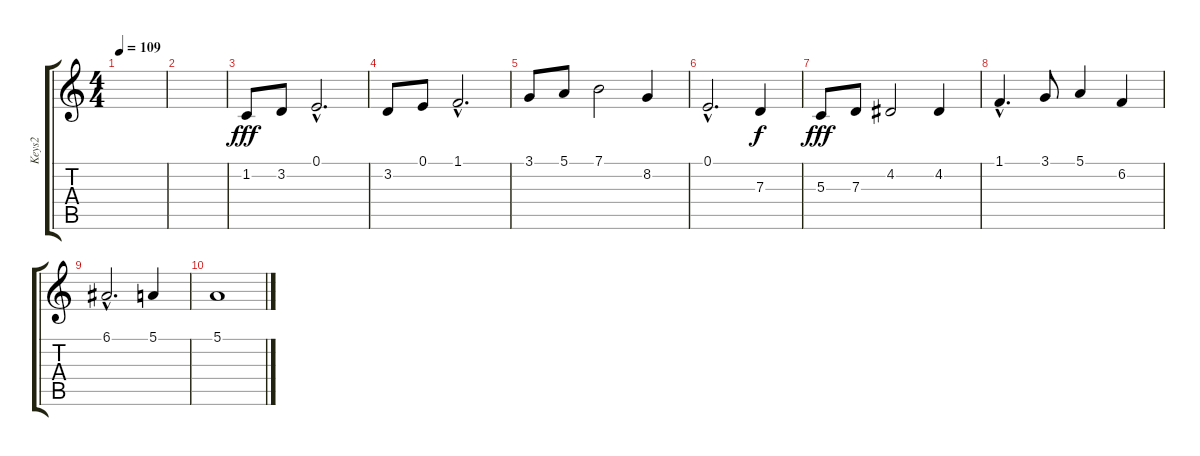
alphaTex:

\track ("Keys2" "Keys2") {instrument choiraahs}
\staff {score tabs}
\tuning (E4 B3 G3 D3 A2 E2) {hide}
\ts (4 4)
\tempo 109
\clef g2
\ks c
|
|
1.2.8{dy fff} 3.2.8 0.1{hac}.2{d} |
3.2.8 0.1.8 1.1{hac}.2{d} |
3.1.8 5.1.8 7.1.2 8.2.4 |
0.1{hac}.2{d} 7.3.4{dy f} |
5.3.8{dy fff} 7.3.8 4.2.2 4.2.4 |
1.1{hac}.4{d} 3.1.8 5.1.4 6.2.4 |
6.1{hac}.2{d} 5.1.4 |
5.1.1
